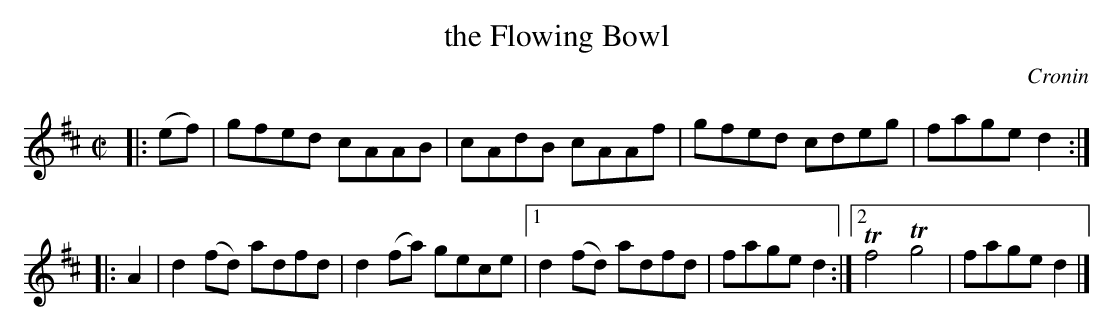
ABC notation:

X:1
T: the Flowing Bowl
O: Cronin
M: C|
L: 1/8
K: D
|: (ef) |\
  gfed cAAB | cAdB cAAf \
| gfed cdeg | faged2 :|
|: A2 |\
   d2(fd) adfd | d2(fa) gece |\
[1 d2(fd) adfd | fage d2 :|\
[2 Tf4Tg4 | faged2 |]
